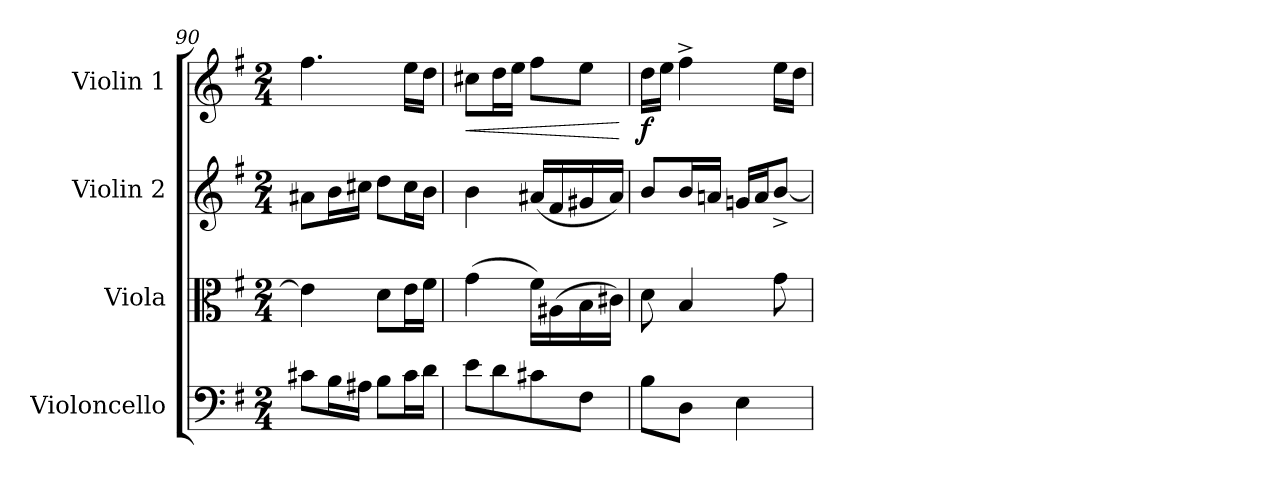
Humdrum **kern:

**kern	**kern	**kern	**kern	**dynam
*part4	*part3	*part2	*part1	*part1
*staff4	*staff3	*staff2	*staff1	*staff1
*I"Violoncello	*I"Viola	*I"Violin 2	*I"Violin 1	*
*I'Vc	*I'Vla	*I'Vln	*I'Vln	*
*clefF4	*clefC3	*clefG2	*clefG2	*
*k[f#]	*k[f#]	*k[f#]	*k[f#]	*
*M2/4	*M2/4	*M2/4	*M2/4	*
=90	=90	=90	=90	=90
8c#X\L	4e\]	8a#X\L	4.ff#\	.
16B\L	.	16b\L	.	.
16A#X\JJ	.	16cc#X\JJ	.	.
8B\L	8d\L	8dd\L	.	.
16c#\L	16e\L	16cc#\L	16ee\LL	.
16d\JJ	16f#\JJ	16b\JJ	16dd\JJ	.
=91	=91	=91	=91	=91
!	!	!	!	!LO:HP:b
8e\L	(>4g\	4b\	8cc#X\L	<
8d\	.	.	16dd\L	.
.	.	.	16ee\JJ	.
8c#X\	16f#\LL)	(16a#X/LL	8ff#\L	.
.	(>16A#X\	16f#/	.	.
8F#\J	16B\	16g#X/	8ee\J	.
.	16c#X\JJ)	16a#/JJ)	.	.
.	.	.	.	[
=92	=92	=92	=92	=92
!	!	!	!	!LO:DY:b
8B\L	8d\	8b/L	16dd\LL	f
.	.	.	16ee\JJ	.
8D\J	4B/	16b/L	4ff#^\	.
.	.	16an/JJ	.	.
4E\	.	16gn/LL	.	.
.	.	16a/J	.	.
.	8g\	[8b^/J	16ee\LL	.
.	.	.	16dd\JJ	.
=	=	=	=	=
*-	*-	*-	*-	*-
